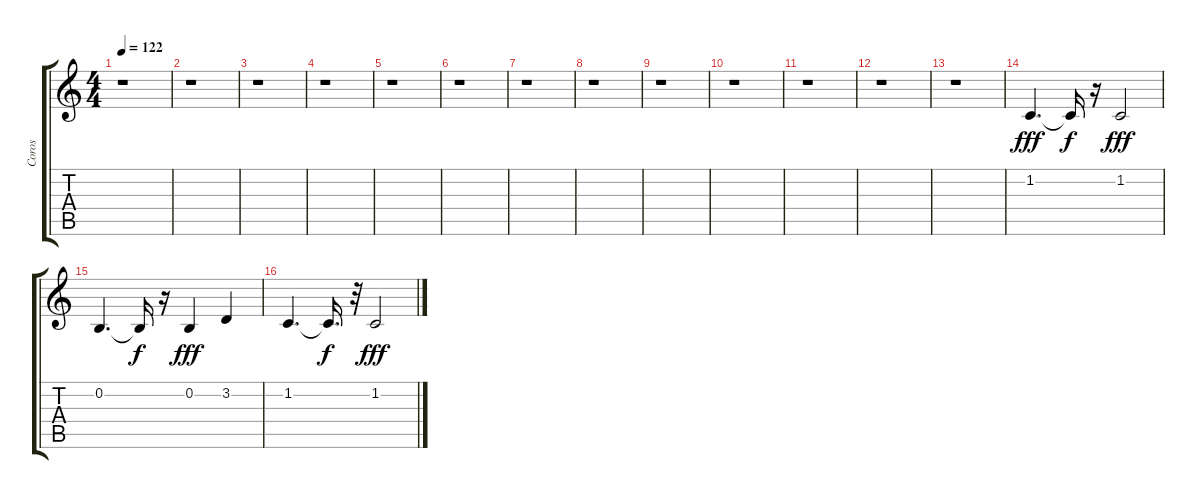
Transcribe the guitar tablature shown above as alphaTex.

\track ("Coros" "Coros") {instrument choiraahs}
\staff {score tabs}
\tuning (E4 B3 G3 D3 A2 E2) {hide}
\ts (4 4)
\tempo 122
\clef g2
\ks c
r.1{dy fff} |
r.1 |
r.1 |
r.1 |
r.1 |
r.1 |
r.1 |
r.1 |
r.1 |
r.1 |
r.1 |
r.1 |
r.1 |
1.2.4{d} 1.2{t}.16{dy f} r.16 1.2.2{dy fff} |
0.2.4{d} 0.2{t}.16{dy f} r.16 0.2.4{dy fff} 3.2.4 |
1.2.4{d} 1.2{t}.16{d dy f} r.32 1.2.2{dy fff}
